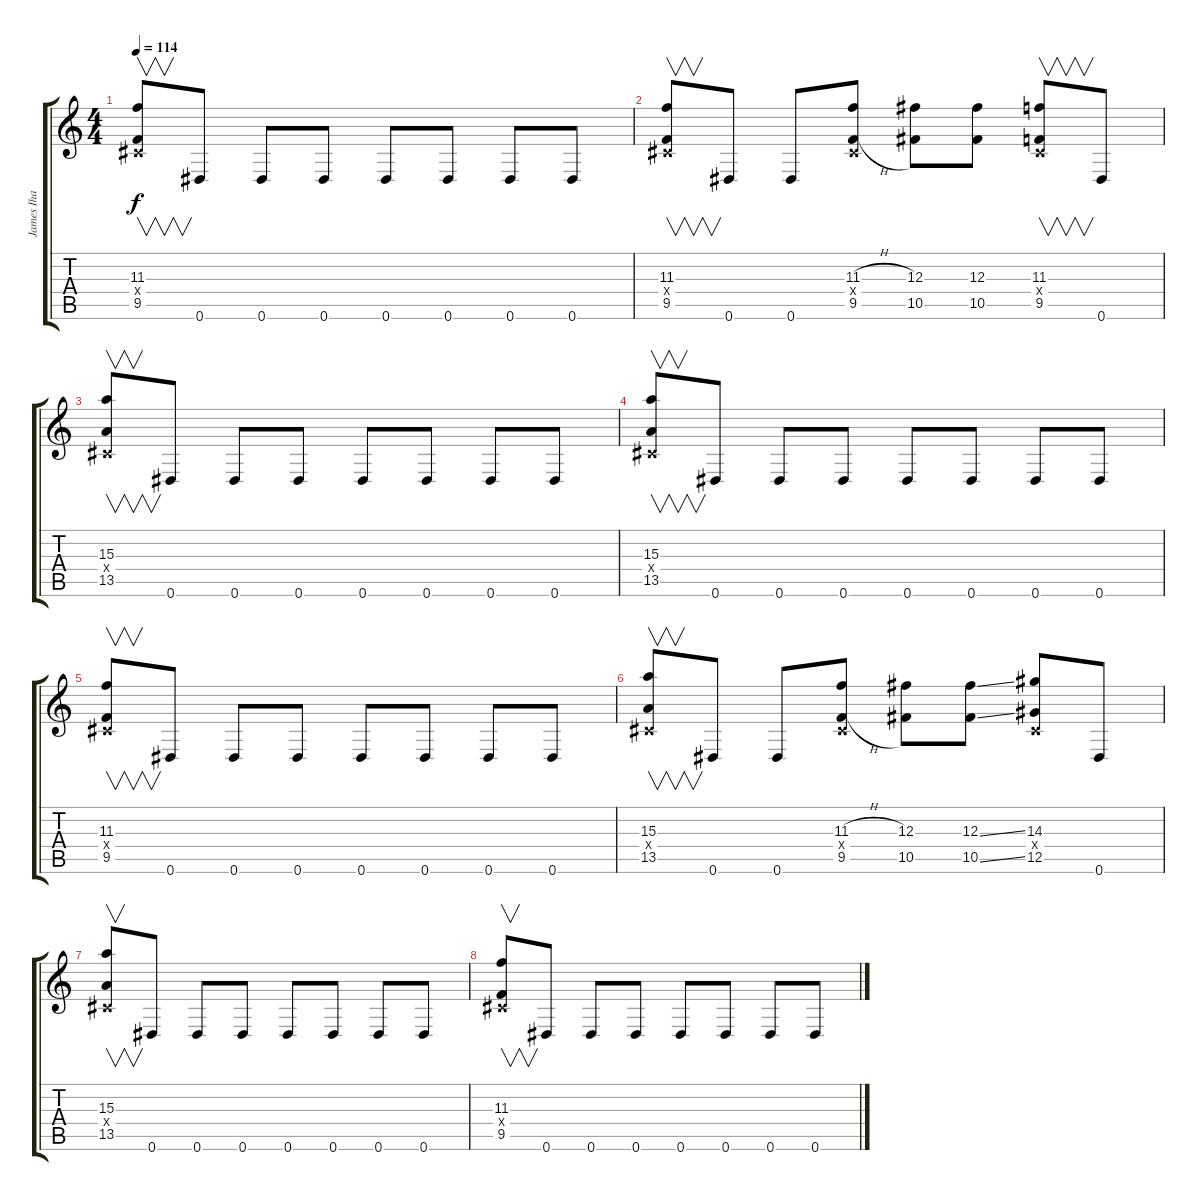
\track ("James Iha" "James Iha") {instrument overdrivenguitar}
\staff {score tabs}
\tuning (Eb4 Bb3 Gb3 Db3 Ab2 Eb2) {hide}
\ts (4 4)
\tempo 114
\clef g2
\ks c
(11.3 0.4{x} 9.5).8{v dy f} 0.6.8 0.6.8 0.6.8 0.6.8 0.6.8 0.6.8 0.6.8 |
(11.3 0.4{x} 9.5).8{v} 0.6.8 0.6.8 (11.3{h} 0.4{x} 9.5{h}).8 (12.3 10.5).8 (12.3 10.5).8 (11.3 0.4{x} 9.5).8{v} 0.6.8 |
(15.3 0.4{x} 13.5).8{v} 0.6.8 0.6.8 0.6.8 0.6.8 0.6.8 0.6.8 0.6.8 |
(15.3 0.4{x} 13.5).8{v} 0.6.8 0.6.8 0.6.8 0.6.8 0.6.8 0.6.8 0.6.8 |
(11.3 0.4{x} 9.5).8{v} 0.6.8 0.6.8 0.6.8 0.6.8 0.6.8 0.6.8 0.6.8 |
(15.3 0.4{x} 13.5).8{v} 0.6.8 0.6.8 (11.3{h} 0.4{x} 9.5{h}).8 (12.3 10.5).8 (12.3{ss} 10.5{ss}).8 (14.3 0.4{x} 12.5).8 0.6.8 |
(15.3 0.4{x} 13.5).8{v} 0.6.8 0.6.8 0.6.8 0.6.8 0.6.8 0.6.8 0.6.8 |
(11.3 0.4{x} 9.5).8{v} 0.6.8 0.6.8 0.6.8 0.6.8 0.6.8 0.6.8 0.6.8
